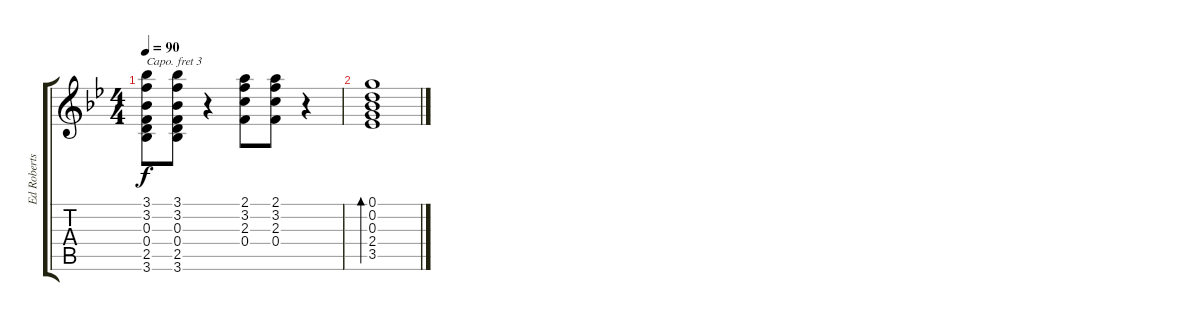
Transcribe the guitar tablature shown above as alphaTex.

\track ("Ed Robertson" "Ed Roberts") {instrument acousticguitarsteel}
\staff {score tabs}
\capo 3
\tuning (E4 B3 G3 D3 A2 E2) {hide}
\ts (4 4)
\tempo 90
\clef g2
\ks bb
(3.1 3.2 0.3 0.4 2.5 3.6).8{dy f} (3.1 3.2 0.3 0.4 2.5 3.6).8 r.4 (2.1 3.2 2.3 0.4).8 (2.1 3.2 2.3 0.4).8 r.4 |
(0.1 0.2 0.3 2.4 3.5).1{bd 30}
